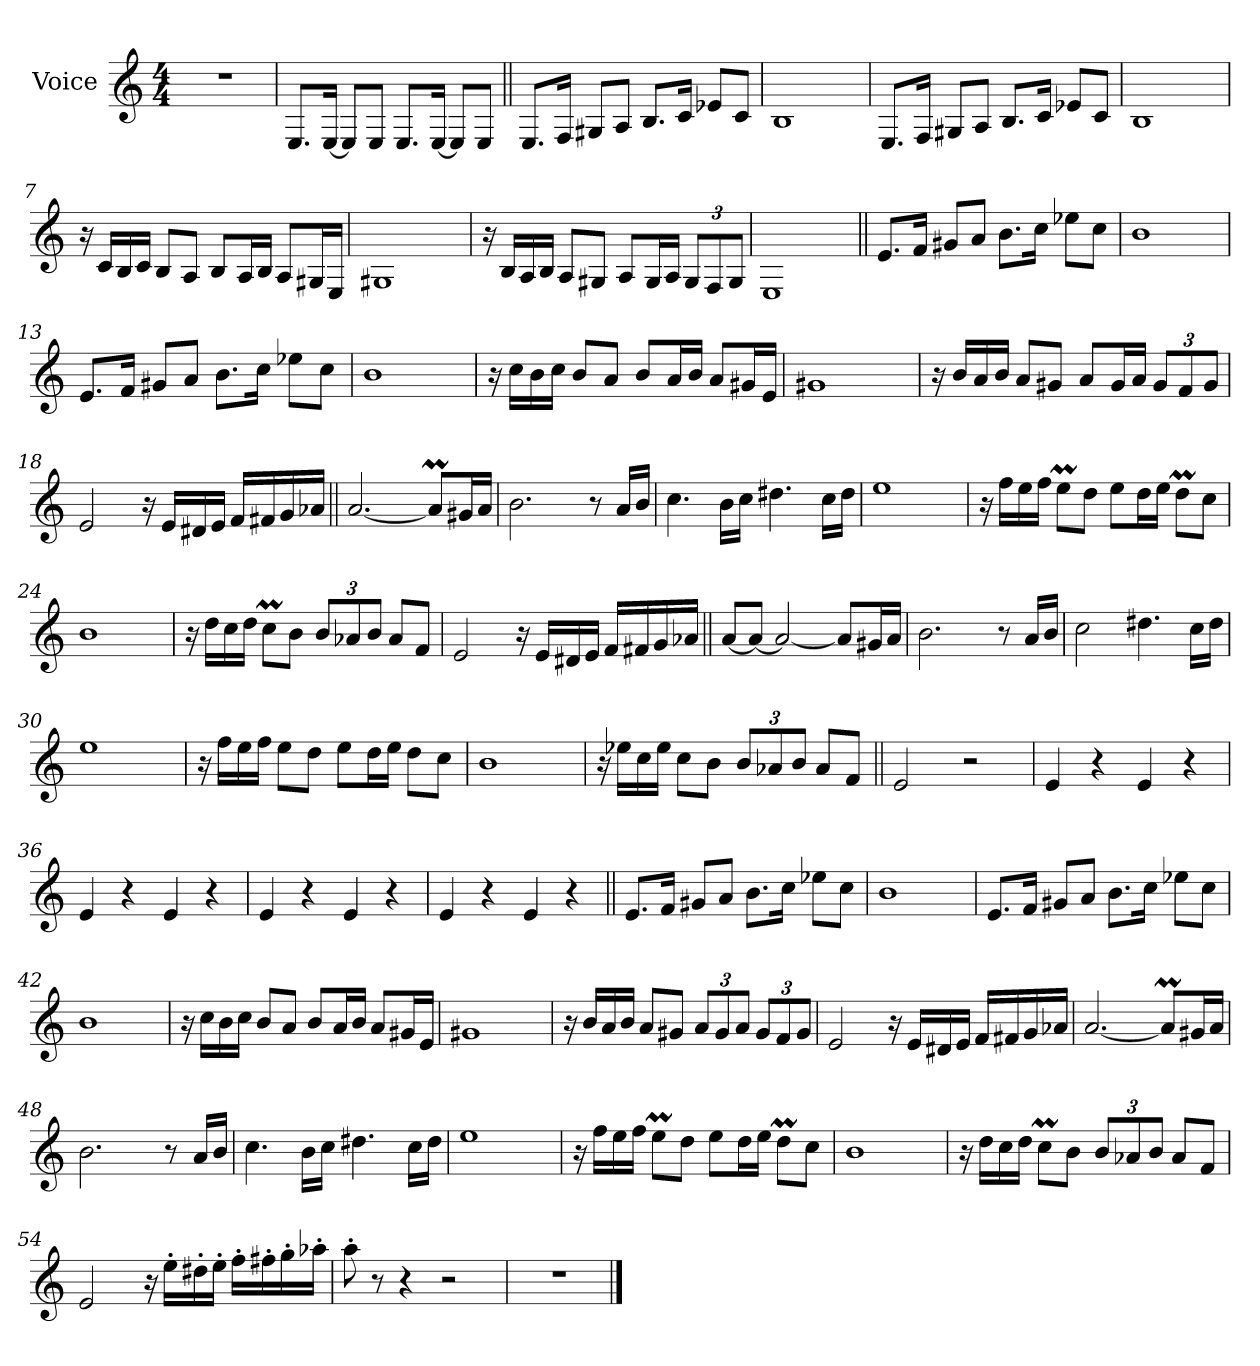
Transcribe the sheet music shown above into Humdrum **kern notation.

**kern
*part1
*staff1
*I"Voice
*I'Vc.
*clefG2
*k[]
*M4/4
*MM90
=1
1r
=2
8.E!L
[16E!Jk
8E!L]
8E!J
8.E!L
[16E!Jk
8E!L]
8E!J
=3||
8.E!L
16F!Jk
8G#X!L
8A!J
8.B!L
16c!Jk
8e-X!L
8c!J
=4
1B!
=5
8.E!L
16F!Jk
8G#X!L
8A!J
8.B!L
16c!Jk
8e-X!L
8c!J
=6
1B!
=7
16r
16c!LL
16B!
16c!JJ
8B!L
8A!J
8B!L
16A!L
16B!JJ
8A!L
16G#X!L
16E!JJ
=8
1G#X!
=9
16r
16B!LL
16A!
16B!JJ
8A!L
8G#X!J
8A!L
16G#!L
16A!JJ
*Xbrackettup
12G#!L
12F!
12G#!J
=10
1E!
=11||
8.eL
16fJk
8g#XL
8aJ
8.bL
16ccJk
8ee-XL
8ccJ
=12
1b
=13
8.eL
16fJk
8g#XL
8aJ
8.bL
16ccJk
8ee-XL
8ccJ
=14
1b
=15
16r
16ccLL
16b
16ccJJ
8bL
8aJ
8bL
16aL
16bJJ
8aL
16g#XL
16eJJ
=16
1g#X
=17
16r
16bLL
16a
16bJJ
8aL
8g#XJ
8aL
16g#L
16aJJ
12g#L
12f
12g#J
=18
2e
16r
16eLL
16d#X
16eJJ
16fLL
16f#X
16g
16a-XJJ
=19||
[2.a
8aML]
16g#XL
16aJJ
=20
2.b
8r
16aLL
16bJJ
=21
4.cc
16bLL
16ccJJ
4.dd#X
16ccLL
16dd#JJ
=22
1ee
=23
16r
16ffLL
16ee
16ffJJ
8eemL
8ddJ
8eeL
16ddL
16eeJJ
8ddML
8ccJ
=24
1b
=25
16r
16ddLL
16cc
16ddJJ
8ccML
8bJ
12bL
12a-X
12bJ
8a-L
8fJ
=26
2e
16r
16eLL
16d#X
16eJJ
16fLL
16f#X
16g
16a-XJJ
=27||
[8aL
8a!J_
2a!_
8a!L]
16g#X!L
16a!JJ
=28
2.b!
8r
16a!LL
16b!JJ
=29
2cc!
4.dd#X!
16cc!LL
16dd#!JJ
=30
1ee!
=31
16r
16ff!LL
16ee!
16ff!JJ
8ee!L
8dd!J
8ee!L
16dd!L
16ee!JJ
8dd!L
8cc!J
=32
1b!
=33
16r
16ee-X!LL
16cc!
16ee-!JJ
8cc!L
8b!J
12b!L
12a-X!
12b!J
8a-!L
8f!J
=34||
2e!
2r
=35
4e!
4r
4e!
4r
=36
4e!
4r
4e!
4r
=37
4e!
4r
4e!
4r
=38
4e!
4r
4e!
4r
=39||
8.eL
16fJk
8g#XL
8aJ
8.bL
16ccJk
8ee-XL
8ccJ
=40
1b
=41
8.eL
16fJk
8g#XL
8aJ
8.bL
16ccJk
8ee-XL
8ccJ
=42
1b
=43
16r
16ccLL
16b
16ccJJ
8bL
8aJ
8bL
16aL
16bJJ
8aL
16g#XL
16eJJ
=44
1g#X
=45
16r
16bLL
16a
16bJJ
8aL
8g#XJ
12aL
12g#
12aJ
12g#L
12f
12g#J
=46
2e
16r
16eLL
16d#X
16eJJ
16fLL
16f#X
16g
16a-XJJ
=47
[2.a
8aML]
16g#XL
16aJJ
=48
2.b
8r
16aLL
16bJJ
=49
4.cc
16bLL
16ccJJ
4.dd#X
16ccLL
16dd#JJ
=50
1ee
=51
16r
16ffLL
16ee
16ffJJ
8eemL
8ddJ
8eeL
16ddL
16eeJJ
8ddML
8ccJ
=52
1b
=53
16r
16ddLL
16cc
16ddJJ
8ccML
8bJ
12bL
12a-X
12bJ
8a-L
8fJ
=54
2e
16r
16ee'LL
16dd#X'
16ee'JJ
16ff'LL
16ff#X'
16gg'
16aa-X'JJ
=55
8aa'
8r
4r
2r
=56
1r
==
*-
